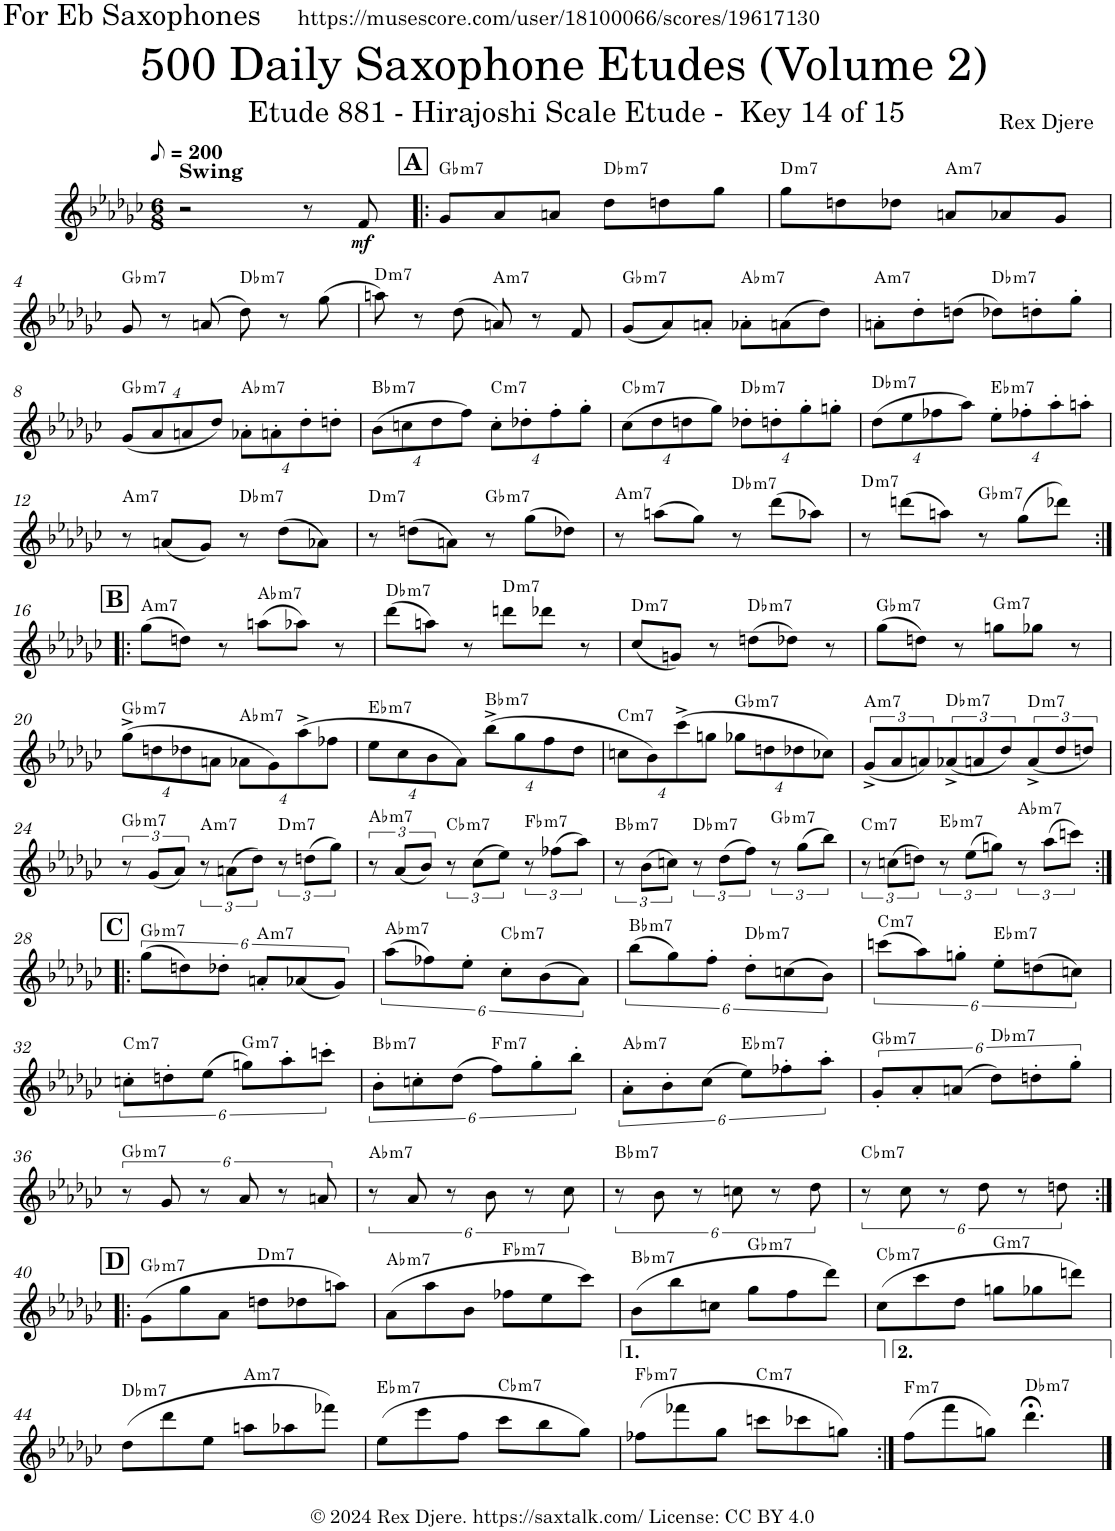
**kern	**dynam	**harte
*part1	*part1	*part1
*staff1	*staff1	*
*I"Alto Saxophone	*	*
*I'A. Sax.	*	*
*clefG2	*	*
*Trd5c9	*	*
*k[b-e-a-d-g-c-]	*	*
*M6/8	*	*
*MM100	*	*
=1	=1	=1
!LO:TX:a:B:t=Swing	!	!
2r	.	.
8r	.	.
!	!LO:DY:b	!
8f/	mf	.
!!LO:REH:place=s1:a:B:cj:fs=14:t=A
=2!|:	=2!|:	=2!|:
!	!	!LO:H:kt=m7
8g-/L	.	Gb:min7
8a-/	.	.
8an/J	.	.
!	!	!LO:H:kt=m7
8dd-\L	.	Db:min7
8ddn\	.	.
8gg-\J	.	.
=3	=3	=3
!	!	!LO:H:kt=m7
8gg-\L	.	D:min7
8ddn\	.	.
8dd-X\J	.	.
!	!	!LO:H:kt=m7
8an/L	.	A:min7
8a-X/	.	.
8g-/J	.	.
!!LO:LB:g=z
=4	=4	=4
!	!	!LO:H:kt=m7
8g-/	.	Gb:min7
8r	.	.
(8an/	.	.
!	!	!LO:H:kt=m7
8dd-\)	.	Db:min7
8r	.	.
(8gg-\	.	.
=5	=5	=5
!	!	!LO:H:kt=m7
8aan\)	.	D:min7
8r	.	.
(8dd-\	.	.
!	!	!LO:H:kt=m7
8an/)	.	A:min7
8r	.	.
8f/	.	.
=6	=6	=6
!	!	!LO:H:kt=m7
(8g-/L	.	Gb:min7
8a-/)	.	.
8an'/J	.	.
!	!	!LO:H:kt=m7
8a-X'\L	.	Ab:min7
(8an\	.	.
8dd-\J)	.	.
=7	=7	=7
!	!	!LO:H:kt=m7
8an'\L	.	A:min7
8dd-'\	.	.
(8ddn\J	.	.
!	!	!LO:H:kt=m7
8dd-X\L)	.	Db:min7
8ddn'\	.	.
8gg-'\J	.	.
!!LO:LB:g=z
=8	=8	=8
*Xbrackettup	*	*
!	!	!LO:H:kt=m7
(32%3g-/L	.	Gb:min7
32%3a-/	.	.
32%3an/	.	.
32%3dd-/J)	.	.
!	!	!LO:H:kt=m7
32%3a-X'\L	.	Ab:min7
32%3an'\	.	.
32%3dd-'\	.	.
32%3ddn'\J	.	.
=9	=9	=9
!	!	!LO:H:kt=m7
(32%3b-\L	.	Bb:min7
32%3ccn\	.	.
32%3dd-\	.	.
32%3ff\J)	.	.
!	!	!LO:H:kt=m7
32%3cc'\L	.	C:min7
32%3dd-X'\	.	.
32%3ff'\	.	.
32%3gg-'\J	.	.
=10	=10	=10
!	!	!LO:H:kt=m7
(32%3cc-\L	.	Cb:min7
32%3dd-\	.	.
32%3ddn\	.	.
32%3gg-\J)	.	.
!	!	!LO:H:kt=m7
32%3dd-X'\L	.	Db:min7
32%3ddn'\	.	.
32%3gg-'\	.	.
32%3ggn'\J	.	.
=11	=11	=11
!	!	!LO:H:kt=m7
(32%3dd-\L	.	Db:min7
32%3ee-\	.	.
32%3ff-X\	.	.
32%3aa-\J)	.	.
!	!	!LO:H:kt=m7
32%3ee-'\L	.	Eb:min7
32%3ff-X'\	.	.
32%3aa-'\	.	.
32%3aan'\J	.	.
!!LO:LB:g=z
=12	=12	=12
!	!	!LO:H:kt=m7
8r	.	A:min7
(8an/L	.	.
8g-/J)	.	.
!	!	!LO:H:kt=m7
8r	.	Db:min7
(8dd-\L	.	.
8a-X\J)	.	.
=13	=13	=13
!	!	!LO:H:kt=m7
8r	.	D:min7
(8ddn\L	.	.
8an\J)	.	.
!	!	!LO:H:kt=m7
8r	.	Gb:min7
(8gg-\L	.	.
8dd-X\J)	.	.
=14	=14	=14
!	!	!LO:H:kt=m7
8r	.	A:min7
(8aan\L	.	.
8gg-\J)	.	.
!	!	!LO:H:kt=m7
8r	.	Db:min7
(8ddd-\L	.	.
8aa-X\J)	.	.
=15	=15	=15
!	!	!LO:H:kt=m7
8r	.	D:min7
(8dddn\L	.	.
8aan\J)	.	.
!	!	!LO:H:kt=m7
8r	.	Gb:min7
(8gg-\L	.	.
8ddd-X\J)	.	.
!!LO:LB:g=z
!!LO:REH:place=s1:a:B:cj:fs=14:t=B
=16:|!|:	=16:|!|:	=16:|!|:
!	!	!LO:H:kt=m7
(8gg-\L	.	A:min7
8ddn\J)	.	.
8r	.	.
!	!	!LO:H:kt=m7
(8aan\L	.	Ab:min7
8aa-X\J)	.	.
8r	.	.
=17	=17	=17
!	!	!LO:H:kt=m7
(8ddd-\L	.	Db:min7
8aan\J)	.	.
8r	.	.
!	!	!LO:H:kt=m7
8dddn\L	.	D:min7
8ddd-X\J	.	.
8r	.	.
=18	=18	=18
!	!	!LO:H:kt=m7
(8cc-/L	.	D:min7
8gn/J)	.	.
8r	.	.
!	!	!LO:H:kt=m7
(8ddn\L	.	Db:min7
8dd-X\J)	.	.
8r	.	.
=19	=19	=19
!	!	!LO:H:kt=m7
(8gg-\L	.	Gb:min7
8ddn\J)	.	.
8r	.	.
!	!	!LO:H:kt=m7
8ggn\L	.	G:min7
8gg-X\J	.	.
8r	.	.
!!LO:LB:g=z
=20	=20	=20
!	!	!LO:H:kt=m7
(32%3gg-^\L	.	Gb:min7
32%3ddn\	.	.
32%3dd-X\	.	.
32%3an\J	.	.
!	!	!LO:H:kt=m7
32%3a-X\L	.	Ab:min7
32%3g-\)	.	.
(32%3aa-^\	.	.
32%3ff-X\J	.	.
=21	=21	=21
!	!	!LO:H:kt=m7
32%3ee-\L	.	Eb:min7
32%3cc-\	.	.
32%3b-\	.	.
32%3a-\J)	.	.
!	!	!LO:H:kt=m7
(32%3bb-^\L	.	Bb:min7
32%3gg-\	.	.
32%3ff\	.	.
32%3dd-\J	.	.
=22	=22	=22
!	!	!LO:H:kt=m7
32%3ccn\L	.	C:min7
32%3b-\)	.	.
(32%3ccc-^\	.	.
32%3ggn\J	.	.
!	!	!LO:H:kt=m7
32%3gg-X\L	.	Gb:min7
32%3ddn\	.	.
32%3dd-X\	.	.
32%3cc-X\J)	.	.
=23	=23	=23
*brackettup	*	*
!	!	!LO:H:kt=m7
(12g-^/L	.	A:min7
12a-/	.	.
12an/)	.	.
!	!	!LO:H:kt=m7
(12a-X^/	.	Db:min7
12an/	.	.
12dd-/)	.	.
!	!	!LO:H:kt=m7
(12a^/	.	D:min7
12dd-/	.	.
12ddn/J)	.	.
!!LO:LB:g=z
=24	=24	=24
!	!	!LO:H:kt=m7
12r	.	Gb:min7
(12g-/L	.	.
12a-/J)	.	.
!	!	!LO:H:kt=m7
12r	.	A:min7
(12an\L	.	.
12dd-\J)	.	.
!	!	!LO:H:kt=m7
12r	.	D:min7
(12ddn\L	.	.
12gg-\J)	.	.
=25	=25	=25
!	!	!LO:H:kt=m7
12r	.	Ab:min7
(12a-/L	.	.
12b-/J)	.	.
!	!	!LO:H:kt=m7
12r	.	Cb:min7
(12cc-\L	.	.
12ee-\J)	.	.
!	!	!LO:H:kt=m7
12r	.	Fb:min7
(12ff-X\L	.	.
12aa-\J)	.	.
=26	=26	=26
!	!	!LO:H:kt=m7
12r	.	Bb:min7
(12b-\L	.	.
12ccn\J)	.	.
!	!	!LO:H:kt=m7
12r	.	Db:min7
(12dd-\L	.	.
12ff\J)	.	.
!	!	!LO:H:kt=m7
12r	.	Gb:min7
(12gg-\L	.	.
12bb-\J)	.	.
=27	=27	=27
!	!	!LO:H:kt=m7
12r	.	C:min7
(12ccn\L	.	.
12ddn\J)	.	.
!	!	!LO:H:kt=m7
12r	.	Eb:min7
(12ee-\L	.	.
12ggn\J)	.	.
!	!	!LO:H:kt=m7
12r	.	Ab:min7
(12aa-\L	.	.
12cccn\J)	.	.
!!LO:LB:g=z
!!LO:REH:place=s1:a:B:cj:fs=14:t=C
=28:|!|:	=28:|!|:	=28:|!|:
!	!	!LO:H:kt=m7
(8gg-\L	.	Gb:min7
8ddn\)	.	.
8dd-X'\J	.	.
!	!	!LO:H:kt=m7
8an'/L	.	A:min7
(8a-X/	.	.
8g-/J)	.	.
=29	=29	=29
!	!	!LO:H:kt=m7
(8aa-\L	.	Ab:min7
8ff-X\)	.	.
8ee-'\J	.	.
!	!	!LO:H:kt=m7
8cc-'\L	.	Cb:min7
(8b-\	.	.
8a-\J)	.	.
=30	=30	=30
!	!	!LO:H:kt=m7
(8bb-\L	.	Bb:min7
8gg-\)	.	.
8ff'\J	.	.
!	!	!LO:H:kt=m7
8dd-'\L	.	Db:min7
(8ccn\	.	.
8b-\J)	.	.
=31	=31	=31
!	!	!LO:H:kt=m7
(8cccn\L	.	C:min7
8aa-\)	.	.
8ggn'\J	.	.
!	!	!LO:H:kt=m7
8ee-'\L	.	Eb:min7
(8ddn\	.	.
8ccn\J)	.	.
!!LO:LB:g=z
=32	=32	=32
!	!	!LO:H:kt=m7
8ccn'\L	.	C:min7
8ddn'\	.	.
(8ee-\J	.	.
!	!	!LO:H:kt=m7
8ggn\L)	.	G:min7
8aa-'\	.	.
8cccn'\J	.	.
=33	=33	=33
!	!	!LO:H:kt=m7
8b-'\L	.	Bb:min7
8ccn'\	.	.
(8dd-\J	.	.
!	!	!LO:H:kt=m7
8ff\L)	.	F:min7
8gg-'\	.	.
8bb-'\J	.	.
=34	=34	=34
!	!	!LO:H:kt=m7
8a-'\L	.	Ab:min7
8b-'\	.	.
(8cc-\J	.	.
!	!	!LO:H:kt=m7
8ee-\L)	.	Eb:min7
8ff-X'\	.	.
8aa-'\J	.	.
=35	=35	=35
!	!	!LO:H:kt=m7
8g-'/L	.	Gb:min7
8a-'/	.	.
(8an/J	.	.
!	!	!LO:H:kt=m7
8dd-\L)	.	Db:min7
8ddn'\	.	.
8gg-'\J	.	.
!!LO:LB:g=z
=36	=36	=36
!	!	!LO:H:kt=m7
8r	.	Gb:min7
8g-/	.	.
8r	.	.
8a-/	.	.
8r	.	.
8an/	.	.
=37	=37	=37
!	!	!LO:H:kt=m7
8r	.	Ab:min7
8a-/	.	.
8r	.	.
8b-\	.	.
8r	.	.
8cc-\	.	.
=38	=38	=38
!	!	!LO:H:kt=m7
8r	.	Bb:min7
8b-\	.	.
8r	.	.
8ccn\	.	.
8r	.	.
8dd-\	.	.
=39	=39	=39
!	!	!LO:H:kt=m7
8r	.	Cb:min7
8cc-\	.	.
8r	.	.
8dd-\	.	.
8r	.	.
8ddn\	.	.
!!LO:LB:g=z
!!LO:REH:place=s1:a:B:cj:fs=14:t=D
=40:|!|:	=40:|!|:	=40:|!|:
!	!	!LO:H:kt=m7
(8g-\L	.	Gb:min7
8gg-\	.	.
8a-\J	.	.
!	!	!LO:H:kt=m7
8ddn\L	.	D:min7
8dd-X\	.	.
8aan\J)	.	.
=41	=41	=41
!	!	!LO:H:kt=m7
(8a-\L	.	Ab:min7
8aa-\	.	.
8b-\J	.	.
!	!	!LO:H:kt=m7
8ff-X\L	.	Fb:min7
8ee-\	.	.
8ccc-\J)	.	.
=42	=42	=42
!	!	!LO:H:kt=m7
(8b-\L	.	Bb:min7
8bb-\	.	.
8ccn\J	.	.
!	!	!LO:H:kt=m7
8gg-\L	.	Gb:min7
8ff\	.	.
8ddd-\J)	.	.
=43	=43	=43
!	!	!LO:H:kt=m7
(8cc-\L	.	Cb:min7
8ccc-\	.	.
8dd-\J	.	.
!	!	!LO:H:kt=m7
8ggn\L	.	G:min7
8gg-X\	.	.
8dddn\J)	.	.
!!LO:LB:g=z
=44	=44	=44
!	!	!LO:H:kt=m7
(8dd-\L	.	Db:min7
8ddd-\	.	.
8ee-\J	.	.
!	!	!LO:H:kt=m7
8aan\L	.	A:min7
8aa-X\	.	.
8fff-X\J)	.	.
=45	=45	=45
!	!	!LO:H:kt=m7
(8ee-\L	.	Eb:min7
8eee-\	.	.
8ff\J	.	.
!	!	!LO:H:kt=m7
8ccc-\L	.	Cb:min7
8bb-\	.	.
8gg-\J)	.	.
=46	=46	=46
!	!	!LO:H:kt=m7
(8ff-X\L	.	Fb:min7
8fff-X\	.	.
8gg-\J	.	.
!	!	!LO:H:kt=m7
8cccn\L	.	C:min7
8ccc-X\	.	.
8ggn\J)	.	.
=47:|!	=47:|!	=47:|!
!	!	!LO:H:kt=m7
(8ff\L	.	F:min7
8fff\	.	.
8ggn\J)	.	.
!	!	!LO:H:kt=m7
4.ddd-;<\	.	Db:min7
==	==	==
*-	*-	*-
